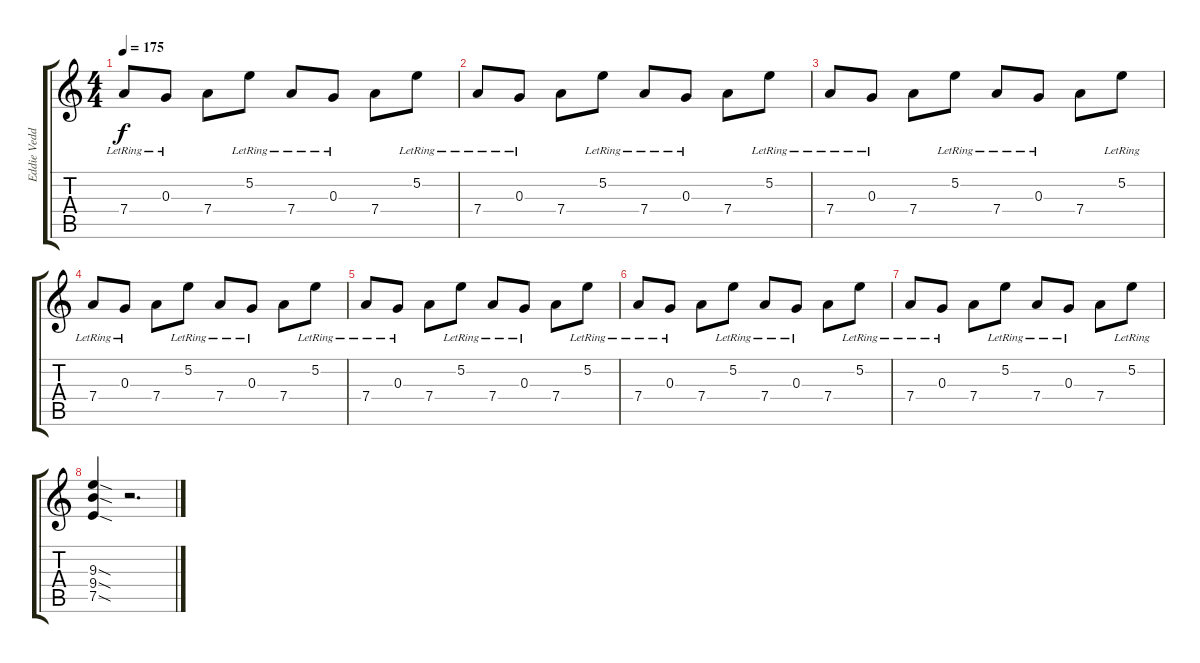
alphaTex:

\track ("Eddie Vedder" "Eddie Vedd") {instrument distortionguitar}
\staff {score tabs}
\tuning (E4 B3 G3 D3 A2 E2) {hide}
\ts (4 4)
\tempo 175
\clef g2
\ks c
7.4{lr}.8{dy f} 0.3{lr}.8 7.4.8 5.2{lr}.8 7.4{lr}.8 0.3{lr}.8 7.4.8 5.2{lr}.8 |
7.4{lr}.8 0.3{lr}.8 7.4.8 5.2{lr}.8 7.4{lr}.8 0.3{lr}.8 7.4.8 5.2{lr}.8 |
7.4{lr}.8 0.3{lr}.8 7.4.8 5.2{lr}.8 7.4{lr}.8 0.3{lr}.8 7.4.8 5.2{lr}.8 |
7.4{lr}.8 0.3{lr}.8 7.4.8 5.2{lr}.8 7.4{lr}.8 0.3{lr}.8 7.4.8 5.2{lr}.8 |
7.4{lr}.8 0.3{lr}.8 7.4.8 5.2{lr}.8 7.4{lr}.8 0.3{lr}.8 7.4.8 5.2{lr}.8 |
7.4{lr}.8 0.3{lr}.8 7.4.8 5.2{lr}.8 7.4{lr}.8 0.3{lr}.8 7.4.8 5.2{lr}.8 |
7.4{lr}.8 0.3{lr}.8 7.4.8 5.2{lr}.8 7.4{lr}.8 0.3{lr}.8 7.4.8 5.2{lr}.8 |
(9.3{sod} 9.4{sod} 7.5{sod}).4 r.2{d}
